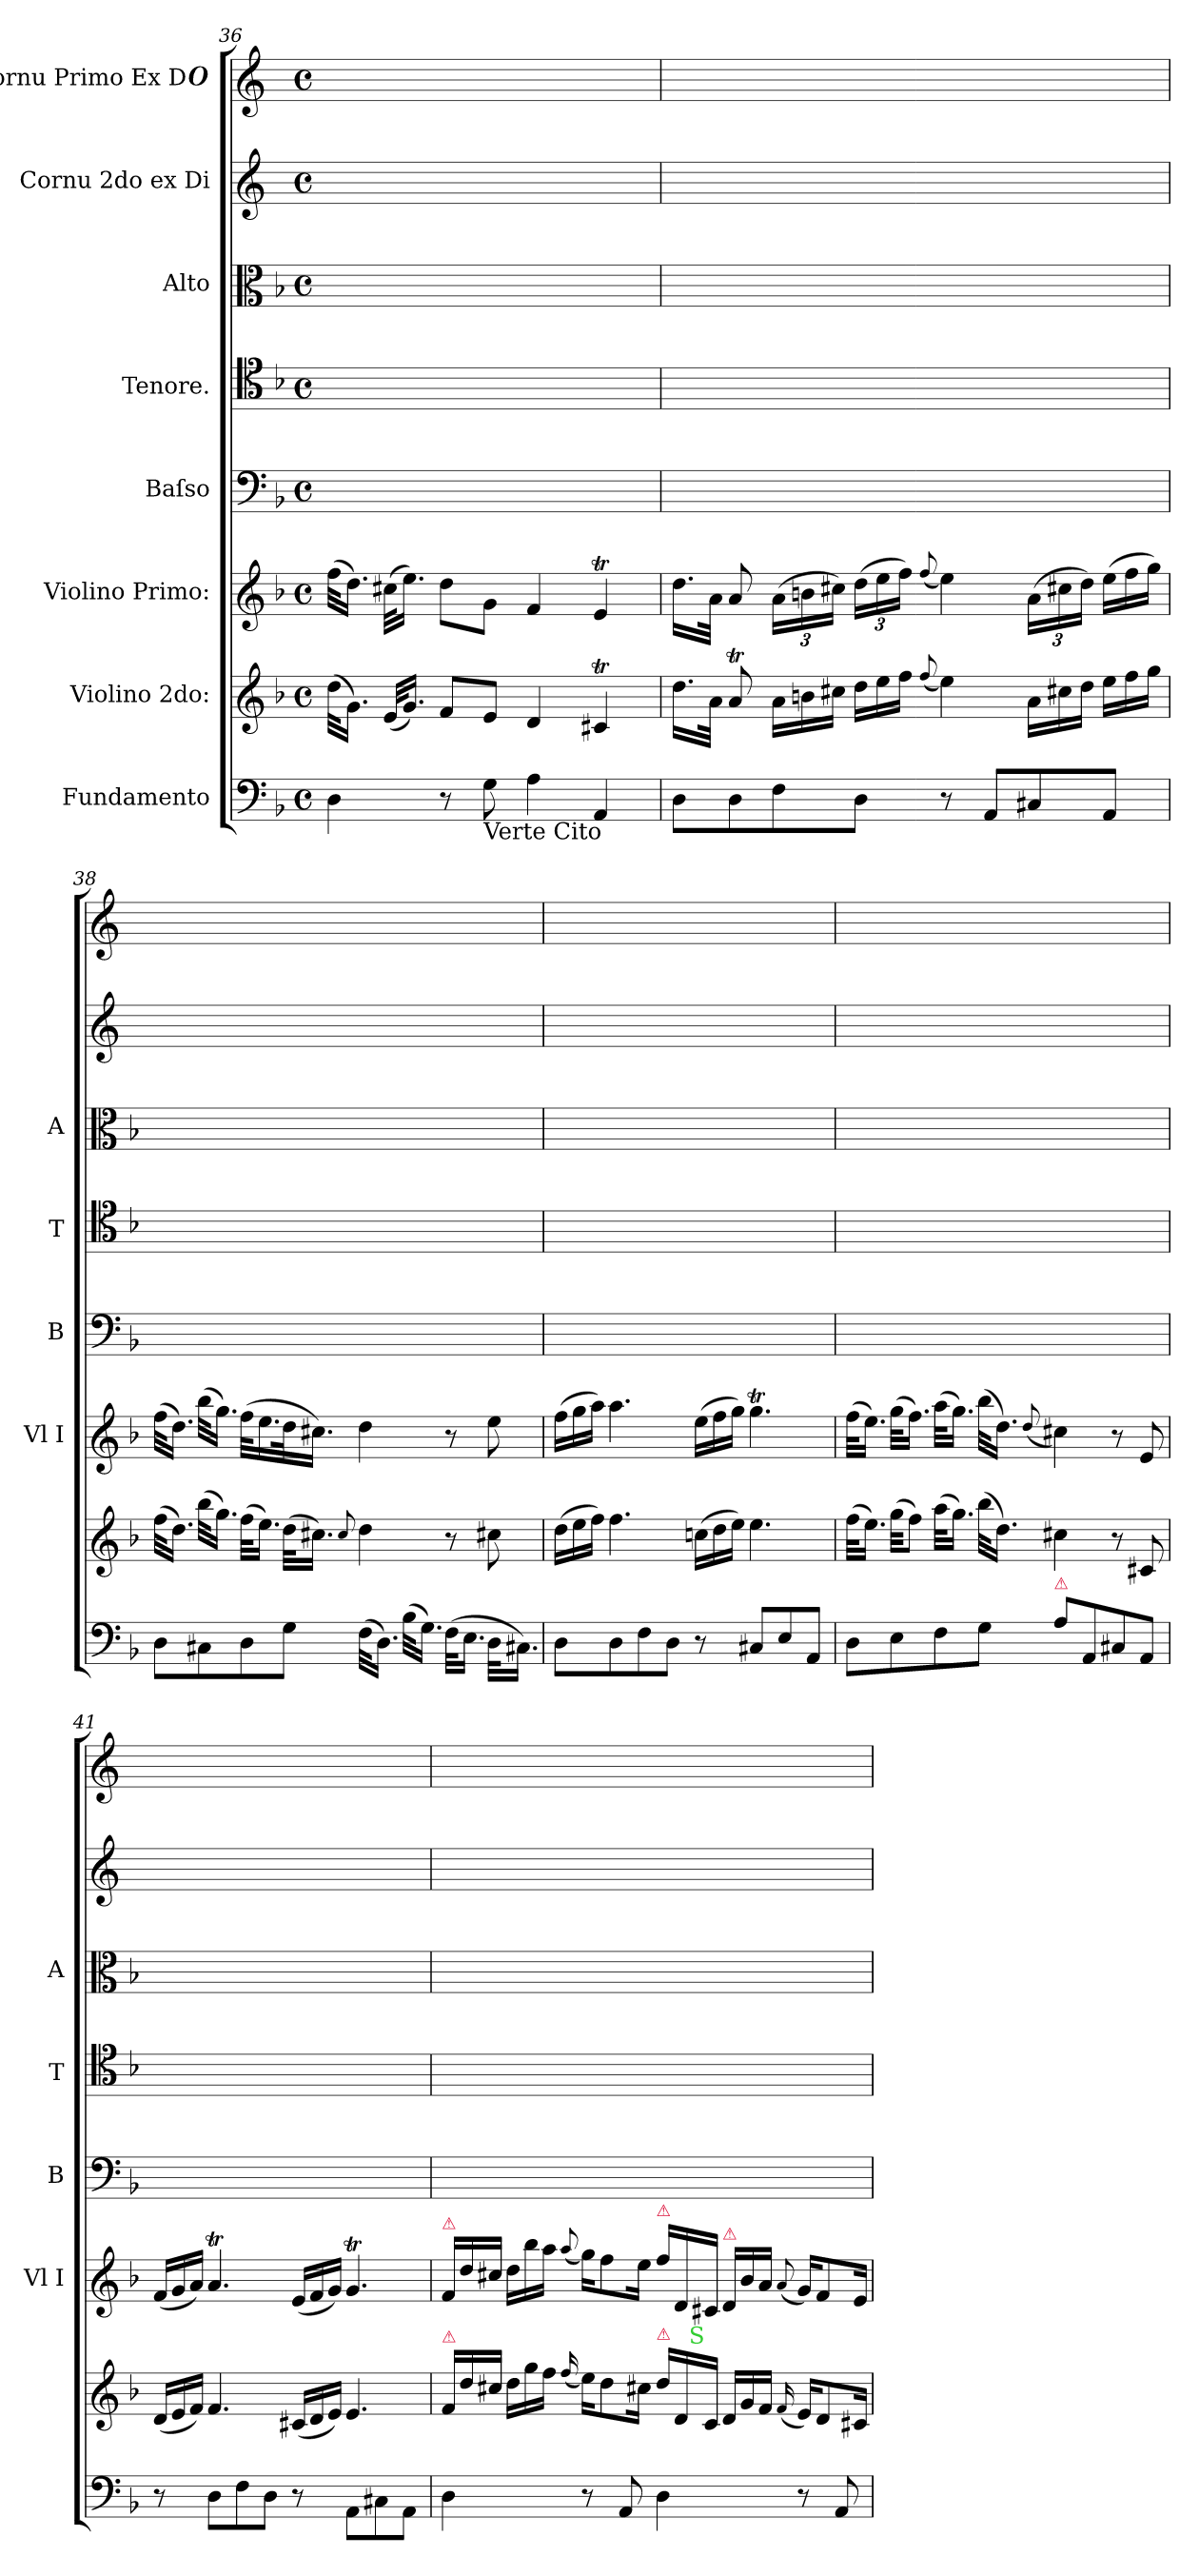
**kern	**dynam	**kern	**dynam	**kern	**dynam	**kern	**kern	**kern	**kern	**kern
*part8	*part8	*part7	*part7	*part6	*part6	*part5	*part4	*part3	*part2	*part1
*staff8	*staff8	*staff7	*staff7	*staff6	*staff6	*staff5	*staff4	*staff3	*staff2	*staff1
*I"Fundamento	*	*I"Violino 2do:	*	*I"Violino Primo:	*	*I"Baſso	*I"Tenore.	*I"Alto	*I"Cornu 2do ex Di	*I"Cornu Primo Ex D#
*	*	*	*	*I'Vl I	*	*I'B	*I'T	*I'A	*	*
*clefF4	*	*clefG2	*	*clefG2	*	*clefF4	*clefC4	*clefC3	*clefG2	*clefG2
*	*	*	*	*	*	*	*	*	*ITrd6c10	*ITrd6c10
*k[b-]	*	*k[b-]	*	*k[b-]	*	*k[b-]	*k[b-]	*k[b-]	*k[f#c#]	*k[f#c#]
*M4/4	*	*M4/4	*	*M4/4	*	*M4/4	*M4/4	*M4/4	*M4/4	*M4/4
*met(c)	*	*met(c)	*	*met(c)	*	*met(c)	*met(c)	*met(c)	*met(c)	*met(c)
=36	=36	=36	=36	=36	=36	=36	=36	=36	=36	=36
4D\	.	(32dd\KLL	.	(32ff\KLL	.	1ryy	1ryy	1ryy	1ryy	1ryy
.	.	16.g\JJ)	.	16.dd\JJ)	.	.	.	.	.	.
.	.	(32e/KLL	.	(32cc#X\KLL	.	.	.	.	.	.
.	.	16.g/JJ)	.	16.ee\JJ)	.	.	.	.	.	.
8r	.	8f/L	.	8dd\L	.	.	.	.	.	.
!LO:TX:b:t=Verte Cito	!	!	!	!	!	!	!	!	!	!
8G\	.	8e/J	.	8g\J	.	.	.	.	.	.
4A\	.	4d/	.	4f/	.	.	.	.	.	.
4AA/	.	4c#Xt/	.	4et/	.	.	.	.	.	.
=37	=37	=37	=37	=37	=37	=37	=37	=37	=37	=37
!	!LO:DY:a	!	!	!	!LO:DY:a	!	!	!	!	!
8D\L	for	16.dd\LL	.	16.dd\LL	for	1ryy	1ryy	1ryy	1ryy	1ryy
.	.	32a\JJk	.	32a\JJk	.	.	.	.	.	.
8D\	.	8at/	.	8a/	.	.	.	.	.	.
*	*	*Xtuplet	*	*	*	*	*	*	*	*
8F\	.	24a\LL	.	(24a\LL	.	.	.	.	.	.
.	.	24bn\	.	24bn\	.	.	.	.	.	.
.	.	24cc#X\JJ	.	24cc#X\JJ)	.	.	.	.	.	.
8D\J	.	24dd\LL	.	(24dd\LL	.	.	.	.	.	.
.	.	24ee\	.	24ee\	.	.	.	.	.	.
.	.	24ff\JJ	.	24ff\JJ)	.	.	.	.	.	.
.	.	(<8qqff/	.	(<8qqff/	.	.	.	.	.	.
8r	.	4ee\)	.	4ee\)	.	.	.	.	.	.
8AA/L	.	.	.	.	.	.	.	.	.	.
8C#X/	.	24a\LL	.	(24a\LL	.	.	.	.	.	.
.	.	24cc#X\	.	24cc#X\	.	.	.	.	.	.
.	.	24dd\JJ	.	24dd\JJ)	.	.	.	.	.	.
*	*	*	*	*Xtuplet	*	*	*	*	*	*
8AA/J	.	24ee\LL	.	(24ee\LL	.	.	.	.	.	.
.	.	24ff\	.	24ff\	.	.	.	.	.	.
.	.	24gg\JJ	.	24gg\JJ)	.	.	.	.	.	.
=38	=38	=38	=38	=38	=38	=38	=38	=38	=38	=38
8D\L	.	(32ff\KLL	.	(32ff\KLL	.	1ryy	1ryy	1ryy	1ryy	1ryy
.	.	16.dd\JJ)	.	16.dd\JJ)	.	.	.	.	.	.
8C#X\	.	(32bb-\KLL	.	(32bb-\KLL	.	.	.	.	.	.
.	.	16.gg\JJ)	.	16.gg\JJ)	.	.	.	.	.	.
8D\	.	(32ff\KLL	.	(32ff\KLL	.	.	.	.	.	.
.	.	16.ee\JJ)	.	16.ee\	.	.	.	.	.	.
8G\J	.	(32dd\KLL	.	32dd\K	.	.	.	.	.	.
.	.	16.cc#X\JJ)	.	16.cc#X\JJ)	.	.	.	.	.	.
.	.	8qqcc#/	.	.	.	.	.	.	.	.
(32F\KLL	.	4dd\	.	4dd\	.	.	.	.	.	.
16.D\JJ)	.	.	.	.	.	.	.	.	.	.
(32B-\KLL	.	.	.	.	.	.	.	.	.	.
16.G\JJ)	.	.	.	.	.	.	.	.	.	.
(32F\KLL	.	8r	.	8r	.	.	.	.	.	.
16.E\JJ	.	.	.	.	.	.	.	.	.	.
32D\KLL	.	8cc#X\	.	8ee\	.	.	.	.	.	.
16.C#X\JJ)	.	.	.	.	.	.	.	.	.	.
=39	=39	=39	=39	=39	=39	=39	=39	=39	=39	=39
8D\L	.	(24dd\LL	.	(24ff\LL	.	1ryy	1ryy	1ryy	1ryy	1ryy
.	.	24ee\	.	24gg\	.	.	.	.	.	.
.	.	24ff\JJ)	.	24aa\JJ)	.	.	.	.	.	.
8D\	.	4.ff\	.	4.aa\	.	.	.	.	.	.
8F\	.	.	.	.	.	.	.	.	.	.
8D\J	.	.	.	.	.	.	.	.	.	.
8r	.	(24ccn\LL	.	(24ee\LL	.	.	.	.	.	.
.	.	24dd\	.	24ff\	.	.	.	.	.	.
.	.	24ee\JJ)	.	24gg\JJ)	.	.	.	.	.	.
8C#X/L	.	4.ee\	.	4.ggT\	.	.	.	.	.	.
8E/	.	.	.	.	.	.	.	.	.	.
8AA/J	.	.	.	.	.	.	.	.	.	.
=40	=40	=40	=40	=40	=40	=40	=40	=40	=40	=40
8D\L	.	(32ff\KLL	.	(32ff\KLL	.	1ryy	1ryy	1ryy	1ryy	1ryy
.	.	16.ee\JJ)	.	16.ee\JJ)	.	.	.	.	.	.
8E\	.	(32gg\KKL	.	(32gg\KLL	.	.	.	.	.	.
!	!	!LO:N:vis=8	!	!	!	!	!	!	!	!
.	.	16.ff\J)	.	16.ff\JJ)	.	.	.	.	.	.
8F\	.	(32aa\KLL	.	(32aa\KLL	.	.	.	.	.	.
.	.	16.gg\JJ)	.	16.gg\JJ)	.	.	.	.	.	.
8G\J	.	(32bb-\KLL	.	(32bb-\KLL	.	.	.	.	.	.
.	.	16.dd\JJ)	.	16.dd\JJ)	.	.	.	.	.	.
.	.	.	.	(<8qqdd/	.	.	.	.	.	.
!LO:TX:a:color=crimson:t=⚠	!	!	!	!	!	!	!	!	!	!
8A/L	.	4cc#X\	.	4cc#X\)	.	.	.	.	.	.
8AA/	.	.	.	.	.	.	.	.	.	.
8C#X/	.	8r	.	8r	.	.	.	.	.	.
!	!	!	!LO:DY:a	!	!LO:DY:a	!	!	!	!	!
8AA/J	.	8c#X/	pia	8e/	pia	.	.	.	.	.
=41	=41	=41	=41	=41	=41	=41	=41	=41	=41	=41
8r	.	(24d/LL	.	(24f/LL	.	1ryy	1ryy	1ryy	1ryy	1ryy
.	.	24e/	.	24g/	.	.	.	.	.	.
.	.	24f/JJ)	.	24a/JJ)	.	.	.	.	.	.
!	!LO:DY:a	!	!	!	!	!	!	!	!	!
8D\L	pia	4.f/	.	4.at/	.	.	.	.	.	.
8F\	.	.	.	.	.	.	.	.	.	.
8D\J	.	.	.	.	.	.	.	.	.	.
8r	.	(24c#X/LL	.	(24e/LL	.	.	.	.	.	.
.	.	24d/	.	24f/	.	.	.	.	.	.
.	.	24e/JJ)	.	24g/JJ)	.	.	.	.	.	.
8AA\L	.	4.e/	.	4.gT/	.	.	.	.	.	.
8C#X\	.	.	.	.	.	.	.	.	.	.
8AA\J	.	.	.	.	.	.	.	.	.	.
=42	=42	=42	=42	=42	=42	=42	=42	=42	=42	=42
!	!	!	!	!LO:TX:a:color=crimson:t=⚠	!	!	!	!	!	!
!	!	!LO:TX:a:color=crimson:t=⚠	!	!	!	!	!	!	!	!
!	!LO:DY:a	!	!	!	!	!	!	!	!	!
4D\	for	24f/LL	.	24f/LL	.	1ryy	1ryy	1ryy	1ryy	1ryy
.	.	24dd/	.	24dd/	.	.	.	.	.	.
.	.	24cc#X/JJ	.	24cc#X/JJ	.	.	.	.	.	.
.	.	24dd\LL	.	24dd\LL	.	.	.	.	.	.
.	.	24gg\	.	24bb-\	.	.	.	.	.	.
.	.	24ff\JJ	.	24aa\JJ	.	.	.	.	.	.
.	.	(<16qqff/	.	(<8qqaa/	.	.	.	.	.	.
8r	.	16ee\KL)	.	16gg\KL)	.	.	.	.	.	.
.	.	8dd\	.	8ff\	.	.	.	.	.	.
8AA/	.	.	.	.	.	.	.	.	.	.
.	.	16cc#X\Jk	.	16ee\Jk	.	.	.	.	.	.
!	!	!	!	!LO:TX:a:color=crimson:t=⚠	!	!	!	!	!	!
!	!	!LO:TX:a:color=crimson:t=⚠	!	!	!	!	!	!	!	!
4D\	.	24dd/LL	.	24ff/LL	.	.	.	.	.	.
.	.	24d/	.	24d/	.	.	.	.	.	.
!	!	!LO:TX:a:color=limegreen:t=S	!	!	!	!	!	!	!	!
.	.	24c/JJ	.	24c#X/JJ	.	.	.	.	.	.
!	!	!	!	!LO:TX:a:color=crimson:t=⚠	!	!	!	!	!	!
.	.	24d/LL	.	24d/LL	.	.	.	.	.	.
.	.	24g/	.	24b-/	.	.	.	.	.	.
.	.	24f/JJ	.	24a/JJ	.	.	.	.	.	.
.	.	(16qqf/	.	(8qqa/	.	.	.	.	.	.
8r	.	16e/KL)	.	16g/KL)	.	.	.	.	.	.
.	.	8d/	.	8f/	.	.	.	.	.	.
8AA/	.	.	.	.	.	.	.	.	.	.
.	.	16c#X/Jk	.	16e/Jk	.	.	.	.	.	.
=	=	=	=	=	=	=	=	=	=	=
*-	*-	*-	*-	*-	*-	*-	*-	*-	*-	*-
